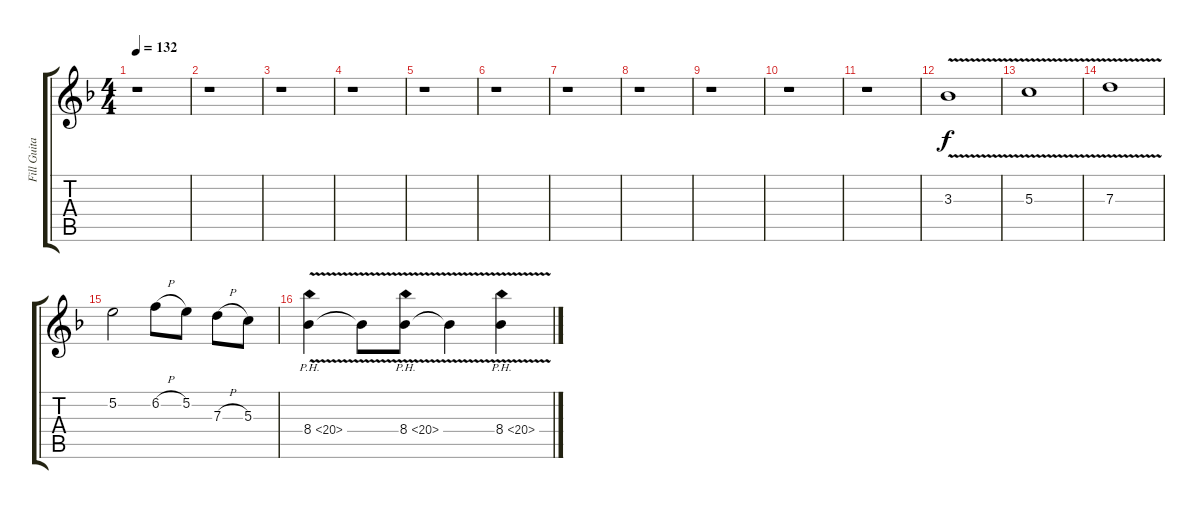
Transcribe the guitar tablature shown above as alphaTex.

\track ("Fill Guitar" "Fill Guita") {instrument distortionguitar}
\staff {score tabs}
\tuning (E4 B3 G3 D3 A2 E2) {hide}
\ts (4 4)
\tempo 132
\clef g2
\ks f
r.1{dy f} |
r.1 |
r.1 |
r.1 |
r.1 |
r.1 |
r.1 |
r.1 |
r.1 |
r.1 |
r.1 |
3.3{v}.1 |
5.3{v}.1 |
7.3{v}.1 |
5.2.2 6.2{h}.8 5.2.8 7.3{h}.8 5.3.8 |
8.4{ph 12 v}.4 8.4{t}.8 8.4{ph 12 v}.8 8.4{t}.4 8.4{ph 12 v}.4
